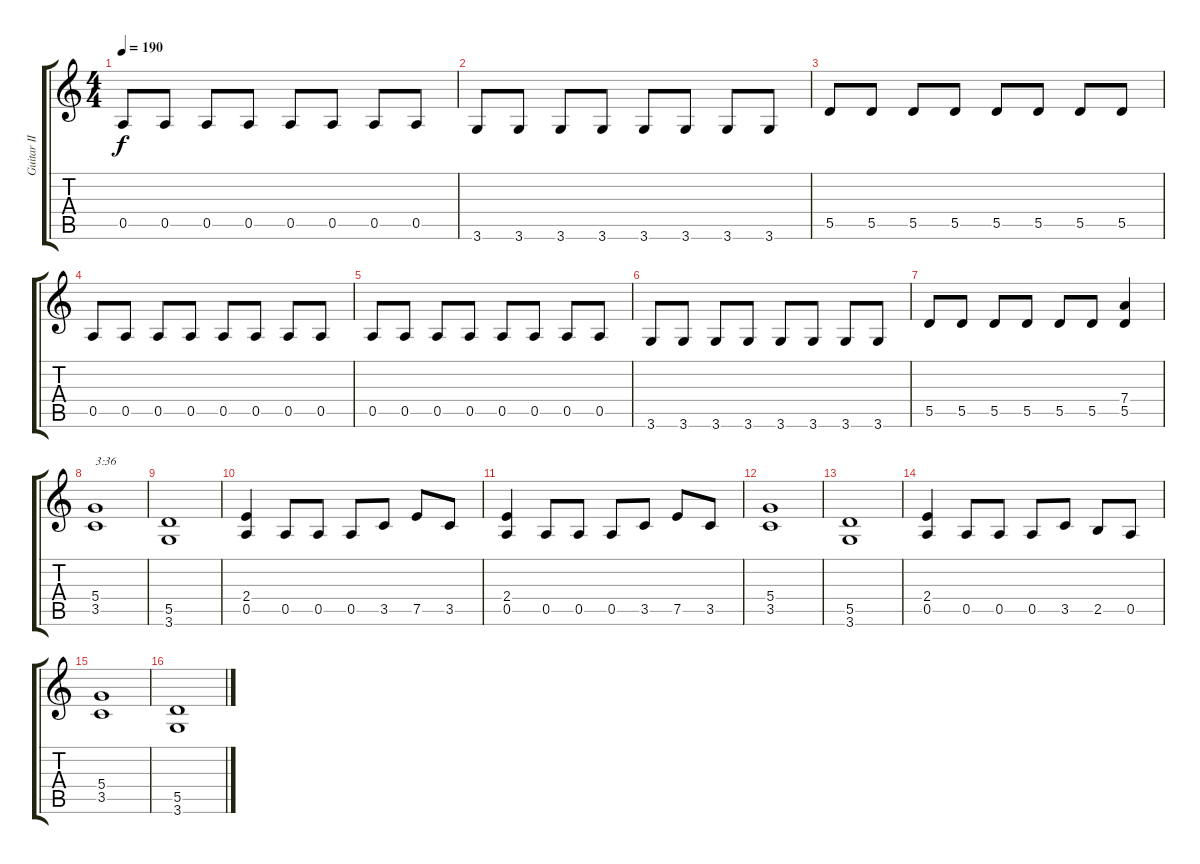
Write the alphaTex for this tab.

\track ("Guitar II" "Guitar II") {instrument distortionguitar}
\staff {score tabs}
\tuning (E4 B3 G3 D3 A2 E2) {hide}
\ts (4 4)
\tempo 190
\clef g2
\ks c
0.5.8{dy f} 0.5.8 0.5.8 0.5.8 0.5.8 0.5.8 0.5.8 0.5.8 |
3.6.8 3.6.8 3.6.8 3.6.8 3.6.8 3.6.8 3.6.8 3.6.8 |
5.5.8 5.5.8 5.5.8 5.5.8 5.5.8 5.5.8 5.5.8 5.5.8 |
0.5.8 0.5.8 0.5.8 0.5.8 0.5.8 0.5.8 0.5.8 0.5.8 |
0.5.8 0.5.8 0.5.8 0.5.8 0.5.8 0.5.8 0.5.8 0.5.8 |
3.6.8 3.6.8 3.6.8 3.6.8 3.6.8 3.6.8 3.6.8 3.6.8 |
5.5.8 5.5.8 5.5.8 5.5.8 5.5.8 5.5.8 (7.4 5.5).4 |
(5.4 3.5).1{txt "3:36"} |
(5.5 3.6).1 |
(2.4 0.5).4 0.5.8 0.5.8 0.5.8 3.5.8 7.5.8 3.5.8 |
(2.4 0.5).4 0.5.8 0.5.8 0.5.8 3.5.8 7.5.8 3.5.8 |
(5.4 3.5).1 |
(5.5 3.6).1 |
(2.4 0.5).4 0.5.8 0.5.8 0.5.8 3.5.8 2.5.8 0.5.8 |
(5.4 3.5).1 |
(5.5 3.6).1
